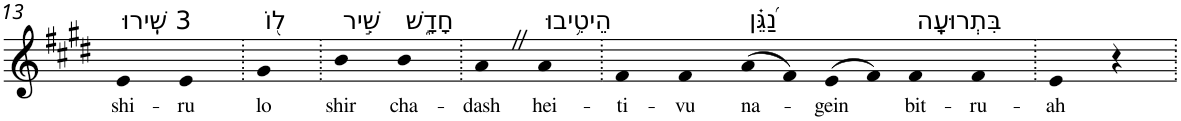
**kern	**text
*part1	*part1
*staff1	*staff1
*I"Piano	*
*I'Pno	*
!!LO:PB:g=z
*clefG2	*
*k[f#c#g#d#]	*
*E:	*
=13	=13
!LO:TX:a:t=3 שִֽׁירוּ	!
!	!LO:LY:b
4e	shi-
!	!LO:LY:b
4e	-ru
=14.	=14.
!LO:TX:a:t=ל֭וֹ	!
!	!LO:LY:b
4g#	lo
=15.	=15.
!LO:TX:a:t=שִׁ֣יר	!
!	!LO:LY:b
4b	shir
!LO:TX:a:t=חָדָ֑שׁ	!
!	!LO:LY:b
4b	cha-
=16.	=16.
!	!LO:LY:b
4aZ	-dash
!LO:TX:a:t=הֵיטִ֥יבוּ	!
!	!LO:LY:b
4a	hei-
=17.	=17.
!	!LO:LY:b
4f#	-ti-
!	!LO:LY:b
4f#	-vu
!LO:TX:a:t=נַ֝גֵּ֗ן	!
!	!LO:LY:b
(>8a	na-
8f#)	.
!	!LO:LY:b
(>8e	-gein
8f#)	.
!LO:TX:a:t=בִּתְרוּעָֽה	!
!	!LO:LY:b
4f#	bit-
!	!LO:LY:b
4f#	-ru-
=18.	=18.
!	!LO:LY:b
4e	-ah
4r	.
=.	=.
*-	*-
